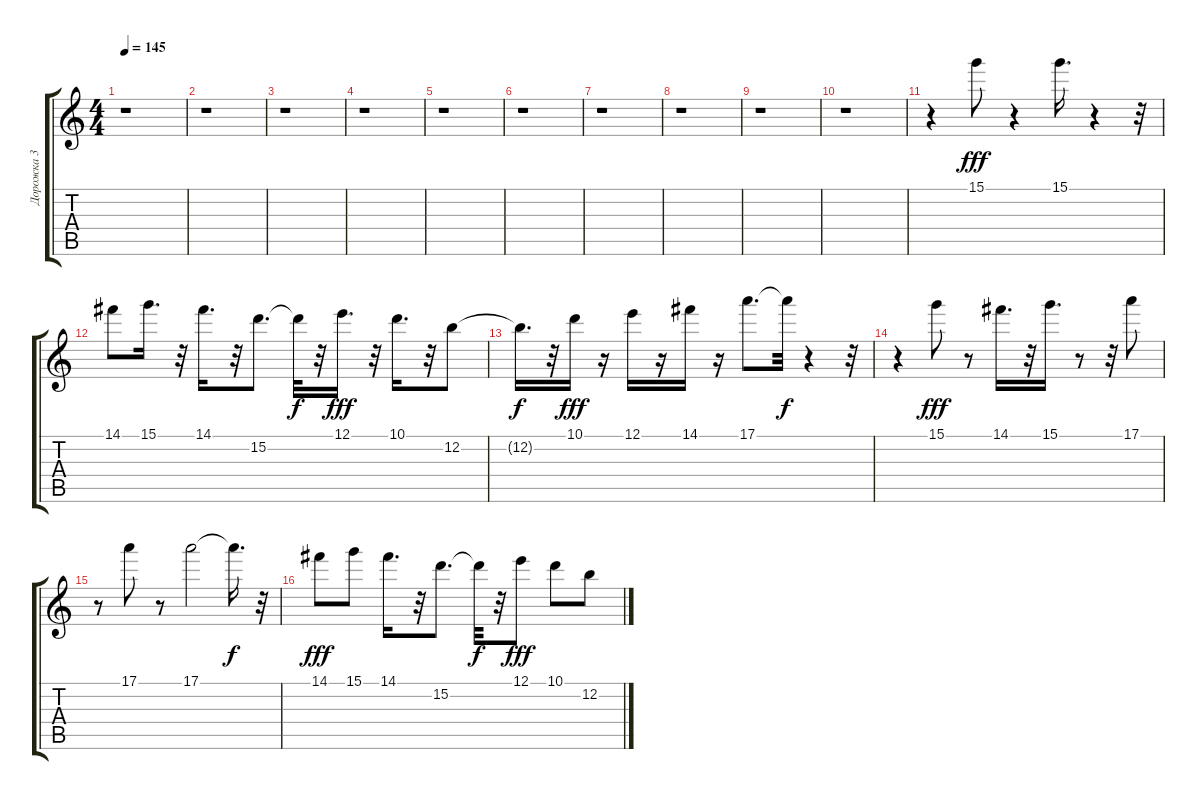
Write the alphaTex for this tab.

\track ("Дорожка 3" "Дорожка 3") {instrument electricguitarclean}
\staff {score tabs}
\tuning (E4 B3 G3 D3 A2 E2) {hide}
\ts (4 4)
\tempo 145
\clef g2
\ks c
r.1{dy fff} |
r.1 |
r.1 |
r.1 |
r.1 |
r.1 |
r.1 |
r.1 |
r.1 |
r.1 |
r.4 15.1.8 r.4 15.1.16{d} r.4 r.32 |
14.1.8 15.1.16{d} r.32 14.1.16{d} r.32 15.2.8{d} 15.2{t}.32{dy f} r.32 12.1.16{d dy fff} r.32 10.1.16{d} r.32 12.2.8 |
12.2{t}.16{d dy f} r.32 10.1.16{dy fff} r.16 12.1.16 r.16 14.1.16 r.16 17.1.8{d} 17.1{t}.32{dy f} r.4 r.32 |
r.4 15.1.8{dy fff} r.8 14.1.16{d} r.32 15.1.16{d} r.8 r.32 17.1.8 |
r.8 17.1.8 r.8 17.1.2 17.1{t}.16{d dy f} r.32 |
14.1.8{dy fff} 15.1.8 14.1.16{d} r.32 15.2.8{d} 15.2{t}.32{dy f} r.32 12.1.8{dy fff} 10.1.8 12.2.8
